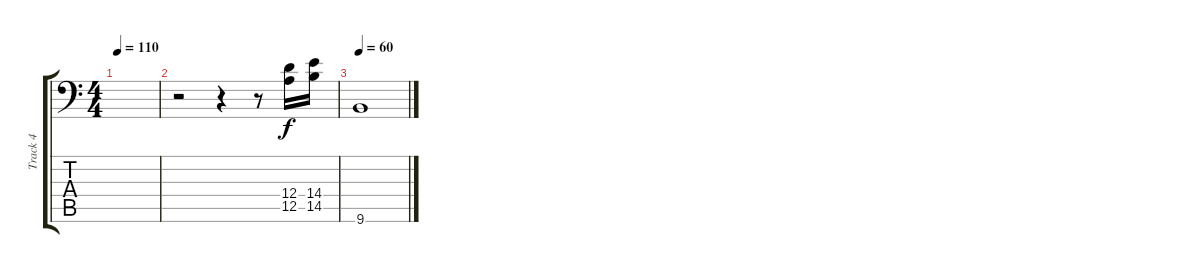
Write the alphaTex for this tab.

\track ("Track 4" "Track 4") {instrument fretlessbass}
\staff {score tabs}
\tuning (E3 B2 G2 D2 A1 D1) {hide}
\ts (4 4)
\tempo 110
\clef f4
\ks c
|
r.2{volume 14} r.4 r.8 (12.4 12.5).16 (14.4 14.5).16 |
\tempo 60
9.6.1{volume 9 instrument fretlessbass}
